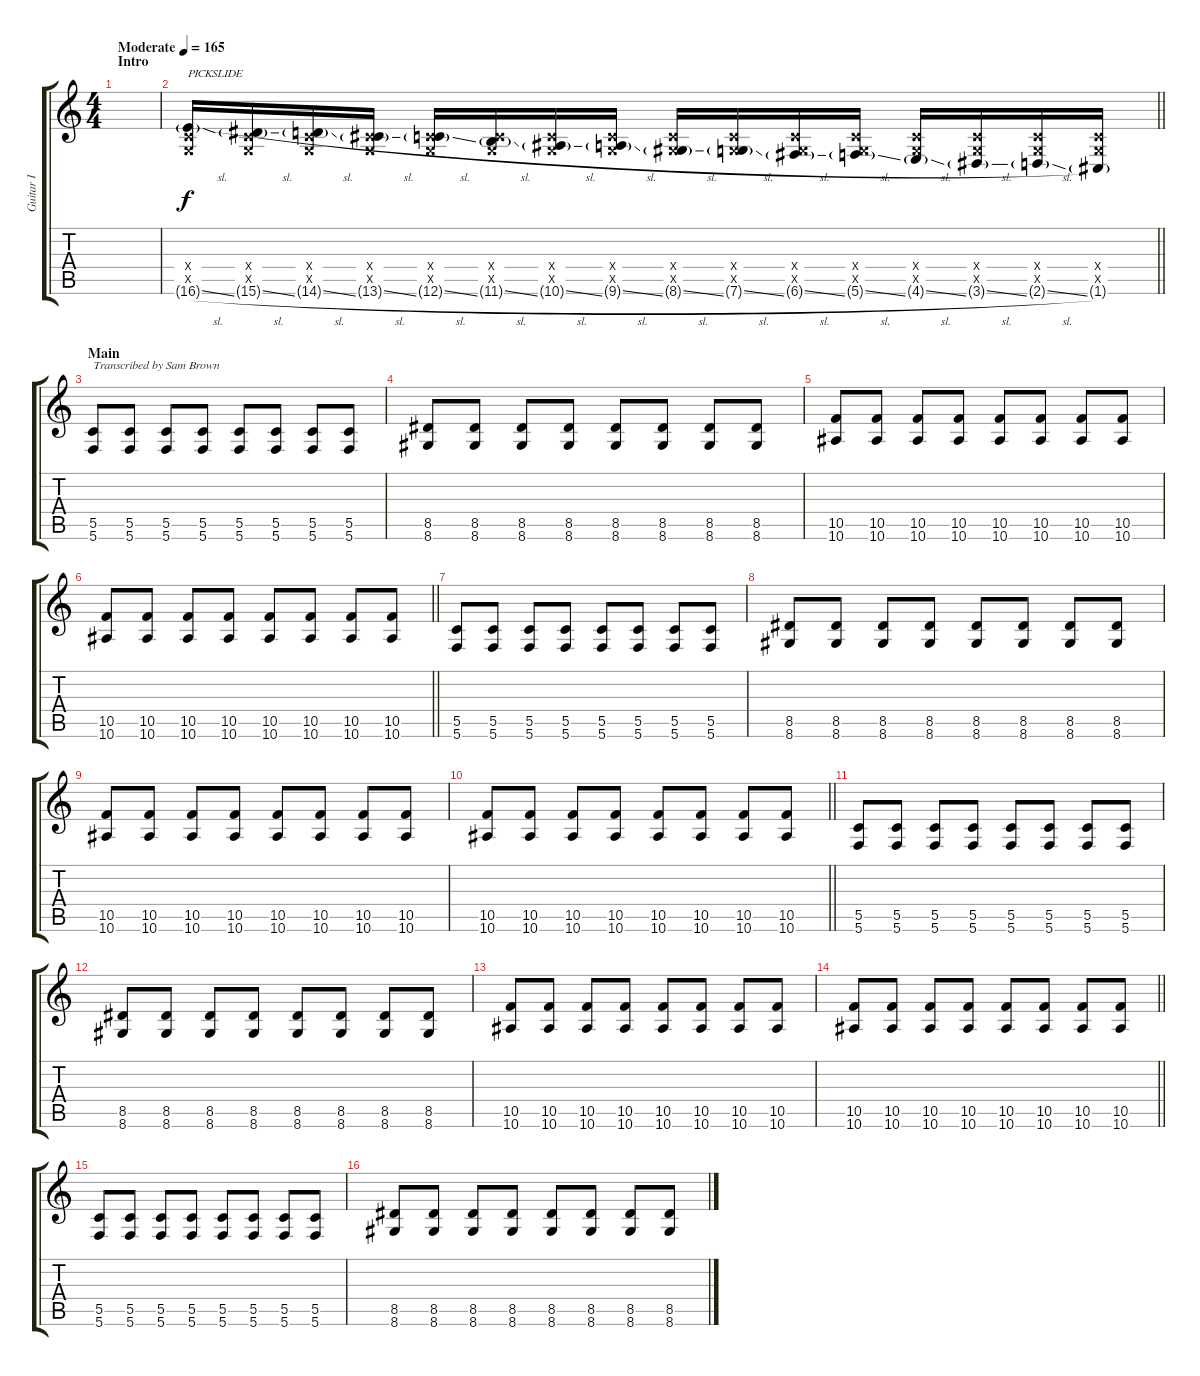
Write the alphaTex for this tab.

\track ("Guitar I" "Guitar I") {instrument distortionguitar}
\staff {score tabs}
\tuning (D4 A3 F3 C3 G2 C2) {hide}
\ts (4 4)
\section ("" "Intro")
\tempo (165 "Moderate")
\clef g2
\ks c
|
\barLineRight lightlight
(0.4{x} 0.5{x} 16.6{sl g}).16{txt "PICKSLIDE"} (0.4{x} 0.5{x} 15.6{sl g}).16 (0.4{x} 0.5{x} 14.6{sl g}).16 (0.4{x} 0.5{x} 13.6{sl g}).16 (0.4{x} 0.5{x} 12.6{sl g}).16 (0.4{x} 0.5{x} 11.6{sl g}).16 (0.4{x} 0.5{x} 10.6{sl g}).16 (0.4{x} 0.5{x} 9.6{sl g}).16 (0.4{x} 0.5{x} 8.6{sl g}).16 (0.4{x} 0.5{x} 7.6{sl g}).16 (0.4{x} 0.5{x} 6.6{sl g}).16 (0.4{x} 0.5{x} 5.6{sl g}).16 (0.4{x} 0.5{x} 4.6{sl g}).16 (0.4{x} 0.5{x} 3.6{sl g}).16 (0.4{x} 0.5{x} 2.6{sl g}).16 (0.4{x} 0.5{x} 1.6{g}).16 |
\section ("" "Main")
(5.5 5.6).8{txt "Transcribed by Sam Brown" dy f} (5.5 5.6).8 (5.5 5.6).8 (5.5 5.6).8 (5.5 5.6).8 (5.5 5.6).8 (5.5 5.6).8 (5.5 5.6).8 |
(8.5 8.6).8 (8.5 8.6).8 (8.5 8.6).8 (8.5 8.6).8 (8.5 8.6).8 (8.5 8.6).8 (8.5 8.6).8 (8.5 8.6).8 |
(10.5 10.6).8 (10.5 10.6).8 (10.5 10.6).8 (10.5 10.6).8 (10.5 10.6).8 (10.5 10.6).8 (10.5 10.6).8 (10.5 10.6).8 |
\barLineRight lightlight
(10.5 10.6).8 (10.5 10.6).8 (10.5 10.6).8 (10.5 10.6).8 (10.5 10.6).8 (10.5 10.6).8 (10.5 10.6).8 (10.5 10.6).8 |
\section ("" "")
(5.5 5.6).8 (5.5 5.6).8 (5.5 5.6).8 (5.5 5.6).8 (5.5 5.6).8 (5.5 5.6).8 (5.5 5.6).8 (5.5 5.6).8 |
(8.5 8.6).8 (8.5 8.6).8 (8.5 8.6).8 (8.5 8.6).8 (8.5 8.6).8 (8.5 8.6).8 (8.5 8.6).8 (8.5 8.6).8 |
(10.5 10.6).8 (10.5 10.6).8 (10.5 10.6).8 (10.5 10.6).8 (10.5 10.6).8 (10.5 10.6).8 (10.5 10.6).8 (10.5 10.6).8 |
\barLineRight lightlight
(10.5 10.6).8 (10.5 10.6).8 (10.5 10.6).8 (10.5 10.6).8 (10.5 10.6).8 (10.5 10.6).8 (10.5 10.6).8 (10.5 10.6).8 |
\section ("" "")
(5.5 5.6).8 (5.5 5.6).8 (5.5 5.6).8 (5.5 5.6).8 (5.5 5.6).8 (5.5 5.6).8 (5.5 5.6).8 (5.5 5.6).8 |
(8.5 8.6).8 (8.5 8.6).8 (8.5 8.6).8 (8.5 8.6).8 (8.5 8.6).8 (8.5 8.6).8 (8.5 8.6).8 (8.5 8.6).8 |
(10.5 10.6).8 (10.5 10.6).8 (10.5 10.6).8 (10.5 10.6).8 (10.5 10.6).8 (10.5 10.6).8 (10.5 10.6).8 (10.5 10.6).8 |
\barLineRight lightlight
(10.5 10.6).8 (10.5 10.6).8 (10.5 10.6).8 (10.5 10.6).8 (10.5 10.6).8 (10.5 10.6).8 (10.5 10.6).8 (10.5 10.6).8 |
\section ("" "")
(5.5 5.6).8 (5.5 5.6).8 (5.5 5.6).8 (5.5 5.6).8 (5.5 5.6).8 (5.5 5.6).8 (5.5 5.6).8 (5.5 5.6).8 |
(8.5 8.6).8 (8.5 8.6).8 (8.5 8.6).8 (8.5 8.6).8 (8.5 8.6).8 (8.5 8.6).8 (8.5 8.6).8 (8.5 8.6).8
